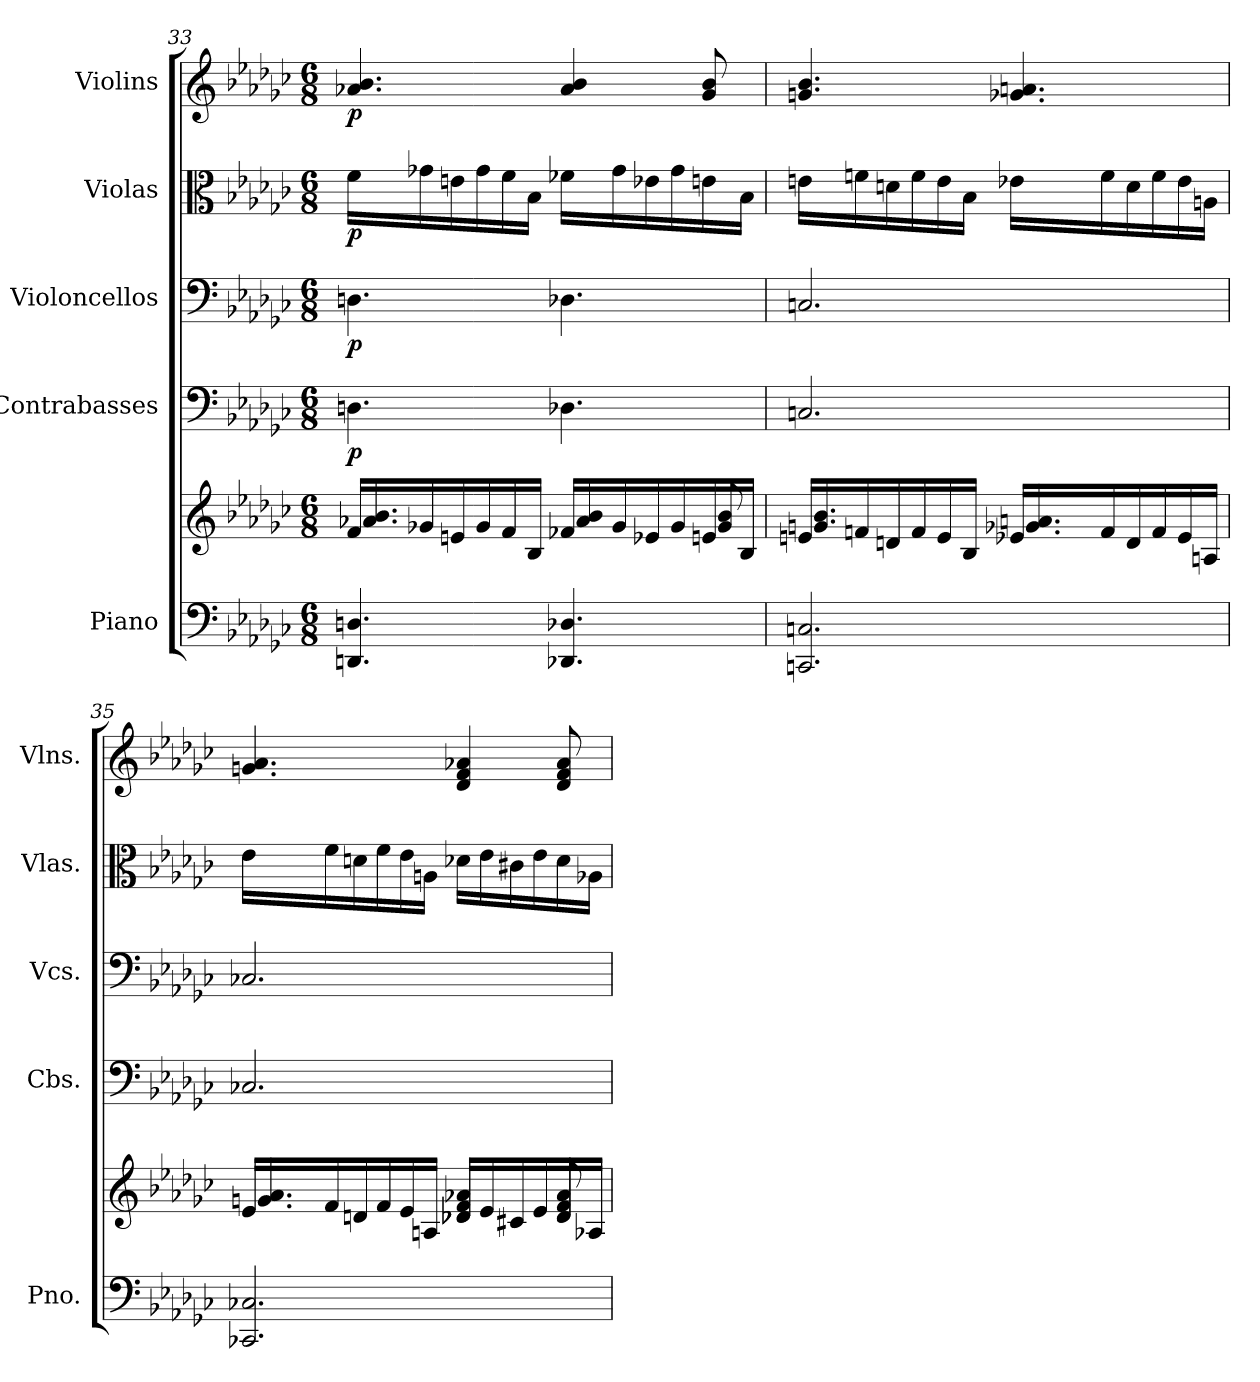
**kern	**kern	**kern	**dynam	**kern	**dynam	**kern	**dynam	**kern	**dynam
*part5	*part5	*part4	*part4	*part3	*part3	*part2	*part2	*part1	*part1
*staff6	*staff5	*staff4	*staff4	*staff3	*staff3	*staff2	*staff2	*staff1	*staff1
*I"Piano	*	*I"Contrabasses	*	*I"Violoncellos	*	*I"Violas	*	*I"Violins	*
*I'Pno.	*	*I'Cbs.	*	*I'Vcs.	*	*I'Vlas.	*	*I'Vlns.	*
*clefF4	*clefG2	*clefF4	*	*clefF4	*	*clefC3	*	*clefG2	*
*	*	*ITrd7c12	*	*	*	*	*	*	*
*k[b-e-a-d-g-c-]	*k[b-e-a-d-g-c-]	*k[b-e-a-d-g-c-]	*	*k[b-e-a-d-g-c-]	*	*k[b-e-a-d-g-c-]	*	*k[b-e-a-d-g-c-]	*
*M6/8	*M6/8	*M6/8	*	*M6/8	*	*M6/8	*	*M6/8	*
=33	=33	=33	=33	=33	=33	=33	=33	=33	=33
*	*^	*	*	*	*	*	*	*	*
!	!	!	!	!LO:DY:b	!	!LO:DY:b	!	!LO:DY:b	!	!LO:DY:b
4.DDn/ 4.Dn/	16f/LL	4.a-X/ 4.b-/	4.DDn\	p	4.Dn\	p	16f\LL	p	4.a-X/ 4.b-/	p
.	16g-X/	.	.	.	.	.	16g-X\	.	.	.
.	16en/	.	.	.	.	.	16en\	.	.	.
.	16g-/	.	.	.	.	.	16g-\	.	.	.
.	16f/	.	.	.	.	.	16f\	.	.	.
.	16B-/JJ	.	.	.	.	.	16B-\JJ	.	.	.
4.DD-X/ 4.D-X/	16f-X/LL	4a-/ 4b-/	4.DD-X\	.	4.D-X\	.	16f-X\LL	.	4a-/ 4b-/	.
.	16g-/	.	.	.	.	.	16g-\	.	.	.
.	16e-X/	.	.	.	.	.	16e-X\	.	.	.
.	16g-/	.	.	.	.	.	16g-\	.	.	.
.	16en/	8g-/ 8b-/	.	.	.	.	16en\	.	8g-/ 8b-/	.
.	16B-/JJ	.	.	.	.	.	16B-\JJ	.	.	.
=34	=34	=34	=34	=34	=34	=34	=34	=34	=34	=34
2.CCn/ 2.Cn/	16en/LL	4.gn/ 4.b-/	2.CCn/	.	2.Cn/	.	16en\LL	.	4.gn/ 4.b-/	.
.	16fn/	.	.	.	.	.	16fn\	.	.	.
.	16dn/	.	.	.	.	.	16dn\	.	.	.
.	16f/	.	.	.	.	.	16f\	.	.	.
.	16e/	.	.	.	.	.	16e\	.	.	.
.	16B-/JJ	.	.	.	.	.	16B-\JJ	.	.	.
.	16e-X/LL	4.g-X/ 4.an/	.	.	.	.	16e-X\LL	.	4.g-X/ 4.an/	.
.	16f/	.	.	.	.	.	16f\	.	.	.
.	16d/	.	.	.	.	.	16d\	.	.	.
.	16f/	.	.	.	.	.	16f\	.	.	.
.	16e-/	.	.	.	.	.	16e-\	.	.	.
.	16An/JJ	.	.	.	.	.	16An\JJ	.	.	.
!!LO:PB:g=z
=35	=35	=35	=35	=35	=35	=35	=35	=35	=35	=35
2.CC-X/ 2.C-X/	16e-/LL	4.gn/ 4.a-/	2.CC-X/	.	2.C-X/	.	16e-\LL	.	4.gn/ 4.a-/	.
.	16f/	.	.	.	.	.	16f\	.	.	.
.	16dn/	.	.	.	.	.	16dn\	.	.	.
.	16f/	.	.	.	.	.	16f\	.	.	.
.	16e-/	.	.	.	.	.	16e-\	.	.	.
.	16An/JJ	.	.	.	.	.	16An\JJ	.	.	.
.	16d-X/LL	4d-/ 4f/ 4a-X/	.	.	.	.	16d-X\LL	.	4d-/ 4f/ 4a-X/	.
.	16e-/	.	.	.	.	.	16e-\	.	.	.
.	16c#X/	.	.	.	.	.	16c#X\	.	.	.
.	16e-/	.	.	.	.	.	16e-\	.	.	.
.	16d-/	8d-/ 8f/ 8a-/	.	.	.	.	16d-\	.	8d-/ 8f/ 8a-/	.
.	16A-X/JJ	.	.	.	.	.	16A-X\JJ	.	.	.
*	*v	*v	*	*	*	*	*	*	*	*
=	=	=	=	=	=	=	=	=	=
*-	*-	*-	*-	*-	*-	*-	*-	*-	*-
